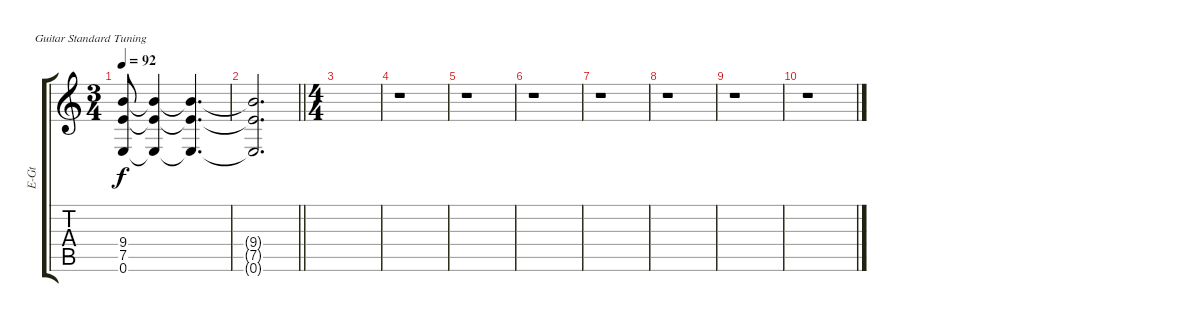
\track ("Leads with wah" "E-Gt") {instrument overdrivenguitar}
\staff {score tabs}
\tuning (E4 B3 G3 D3 A2 E2)
\ts (3 4)
\tempo 92
\clef g2
\ks c
(9.4{t} 7.5{t} 0.6{t}).8{dy f} (9.4{t} 7.5{t} 0.6{t}).4 (9.4{t} 7.5{t} 0.6{t}).4{d} |
\barLineRight lightlight
(7.5{t} 9.4{t} 0.6{t}).2{d} |
\ts (4 4)
\beaming (8 2 2 2 2)
|
r.1 |
r.1 |
r.1 |
r.1 |
r.1 |
r.1 |
r.1
